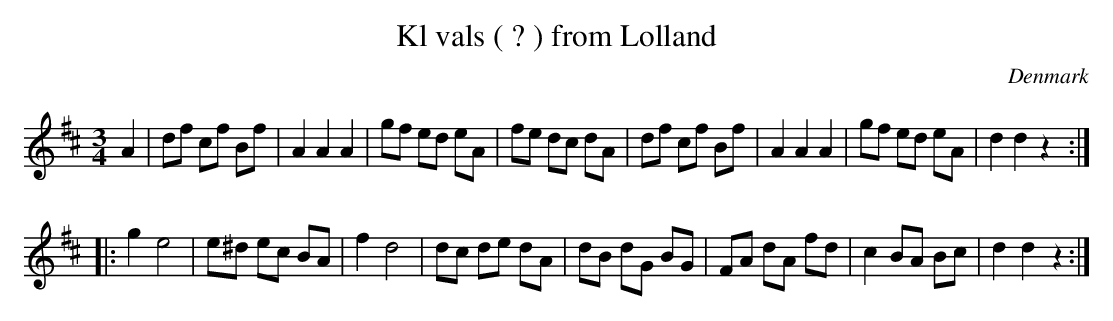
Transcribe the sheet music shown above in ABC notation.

X:1
T:Kl vals ( ? ) from Lolland
M:3/4
O:Denmark
K:D major
A2|\
df cf Bf | A2A2A2 | gf ed eA | fe dc dA |\
df cf Bf | A2A2A2 | gf ed eA | d2d2z2 :|
|:\
g2e4 | e^d ec BA | f2d4 | dc de dA | \
dB dG BG | FA dA fd | c2 BA Bc | d2 d2 z2 :|
